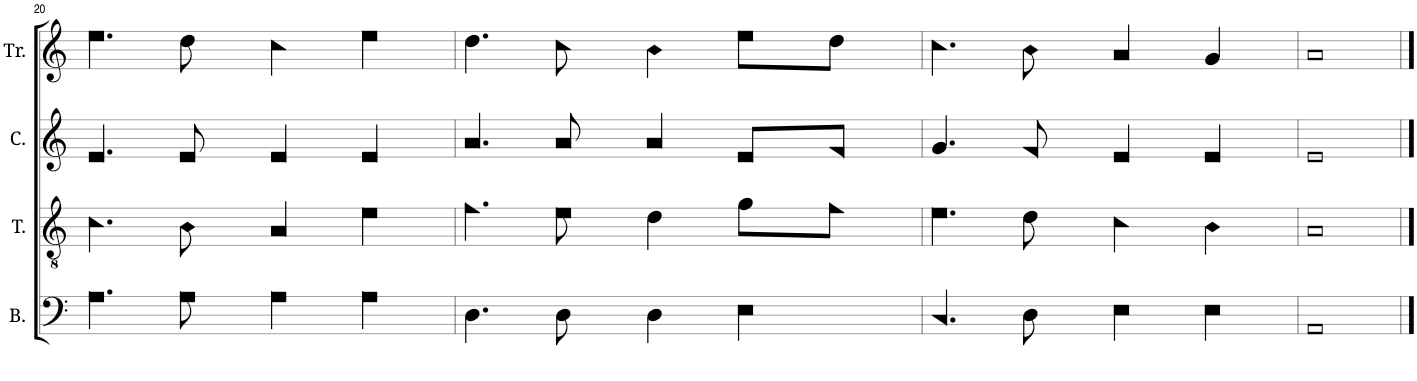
**kern	**kern	**kern	**kern
*part4	*part3	*part2	*part1
*staff4	*staff3	*staff2	*staff1
*I"B.	*I"T.	*I"C.	*I"Tr.
*I'B.	*I'T.	*I'C.	*I'Tr.
!!LO:PB:g=z
*clefF4	*clefGv2	*clefG2	*clefG2
*k[]	*k[]	*k[]	*k[]
*M4/4	*M4/4	*M4/4	*M4/4
*met(c)	*met(c)	*met(c)	*met(c)
=20	=20	=20	=20
4.A!\	4.c!\	4.e!/	4.ee!\
8A!\	8B!\	8e!/	8dd!\
4A!\	4A!/	4e!/	4cc!\
4A!\	4e!\	4e!/	4ee!\
=21	=21	=21	=21
4.D!\	4.f!\	4.a!/	4.dd!\
8D!\	8e!\	8a!/	8cc!\
4D!\	4d!\	4a!/	4b!\
4E!\	8g!\L	8e!/L	8ee!\L
.	8f!\J	8f!/J	8dd!\J
=22	=22	=22	=22
4.C!/	4.e!\	4.g!/	4.cc!\
8D!\	8d!\	8f!/	8b!\
4E!\	4c!\	4e!/	4a!/
4E!\	4B!\	4e!/	4g!/
=23	=23	=23	=23
1AA!	1A!	1e!	1a!
==	==	==	==
*-	*-	*-	*-
